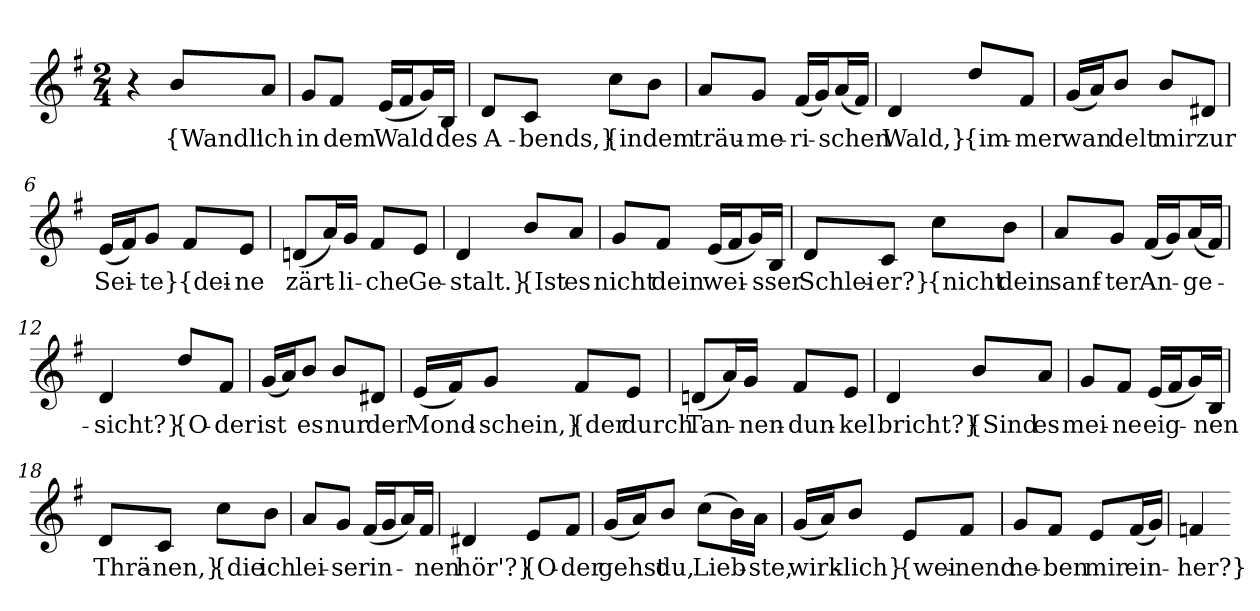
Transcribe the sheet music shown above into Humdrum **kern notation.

**kern	**text
*part1	*part1
*staff1	*staff1
*clefG2	*
*k[f#]	*
*M2/4	*
=	=
4r	.
8b/L	{Wandl'
8a/J	ich
=1	=1
8g/L	in
8f#/J	dem
(16e/LL	Wald
16f#/J	.
16g/L)	.
16B/JJ	des
=2	=2
8d/L	A-
8c/J	-bends,}
8cc\L	{in
8b\J	dem
=3	=3
8a/L	träu-
8g/J	-me-
(16f#/LL	-ri-
16g/J)	.
(16a/L	-schen
16f#/JJ)	.
=4	=4
4d	Wald,}
8dd/L	{im-
8f#/J	-mer
=5	=5
(16g/LL	wan
16a/J)	.
8b/J	delt
8b/L	mir
8d#X/J	zur
=6	=6
(16e/LL	Sei-
16f#/J)	.
8g/J	-te}
8f#/L	{dei-
8e/J	-ne
=7	=7
(8dn/L	zärt-
16a/L)	.
16g/JJ	-li-
8f#/L	-che
8e/J	Ge-
=8	=8
4d	-stalt.}
8b/L	{Ist
8a/J	es
=9	=9
8g/L	nicht
8f#/J	dein
(16e/LL	wei-
16f#/J	.
16g/L)	.
16B/JJ	-sser
=10	=10
8d/L	Schlei-
8c/J	-er?}
8cc\L	{nicht
8b\J	dein
=11	=11
8a/L	sanf-
8g/J	-ter
(16f#/LL	An-
16g/J)	.
(16a/L	-ge-
16f#/JJ)	.
=12	=12
4d	-sicht?}
8dd/L	{O-
8f#/J	-der
=13	=13
(16g/LL	ist
16a/J)	.
8b/J	es
8b/L	nur
8d#X/J	der
=14	=14
(16e/LL	Mond-
16f#/J)	.
8g/J	-schein,}
8f#/L	{der
8e/J	durch
=15	=15
(8dn/L	Tan-
16a/L)	.
16g/JJ	-nen-
8f#/L	-dun-
8e/J	-kel
=16	=16
4d	bricht?}
8b/L	{Sind
8a/J	es
=17	=17
8g/L	mei-
8f#/J	-ne
(16e/LL	eig-
16f#/J	.
16g/L)	.
16B/JJ	-nen
=18	=18
8d/L	Thrä-
8c/J	-nen,}
8cc\L	{die
8b\J	ich
=19	=19
8a/L	lei-
8g/J	-se
(16f#/LL	rin-
16g/J	.
16a/L)	.
16f#/JJ	-nen
=20	=20
4d#X	hör'?}
8e/L	{O-
8f#/J	-der
=21	=21
(16g/LL	gehst
16a/J)	.
8b/J	du,
(8cc\L	Lieb-
16b\L)	.
16a\JJ	-ste,
=22	=22
(16g/LL	wirk-
16a/J)	.
8b/J	-lich}
8e/L	{wei-
8f#/J	-nend
=23	=23
8g/L	ne-
8f#/J	-ben
8e/L	mir
(16f#/L	ein-
16g/JJ)	.
=24	=24
4fn	-her?}
=-	=-
*-	*-
